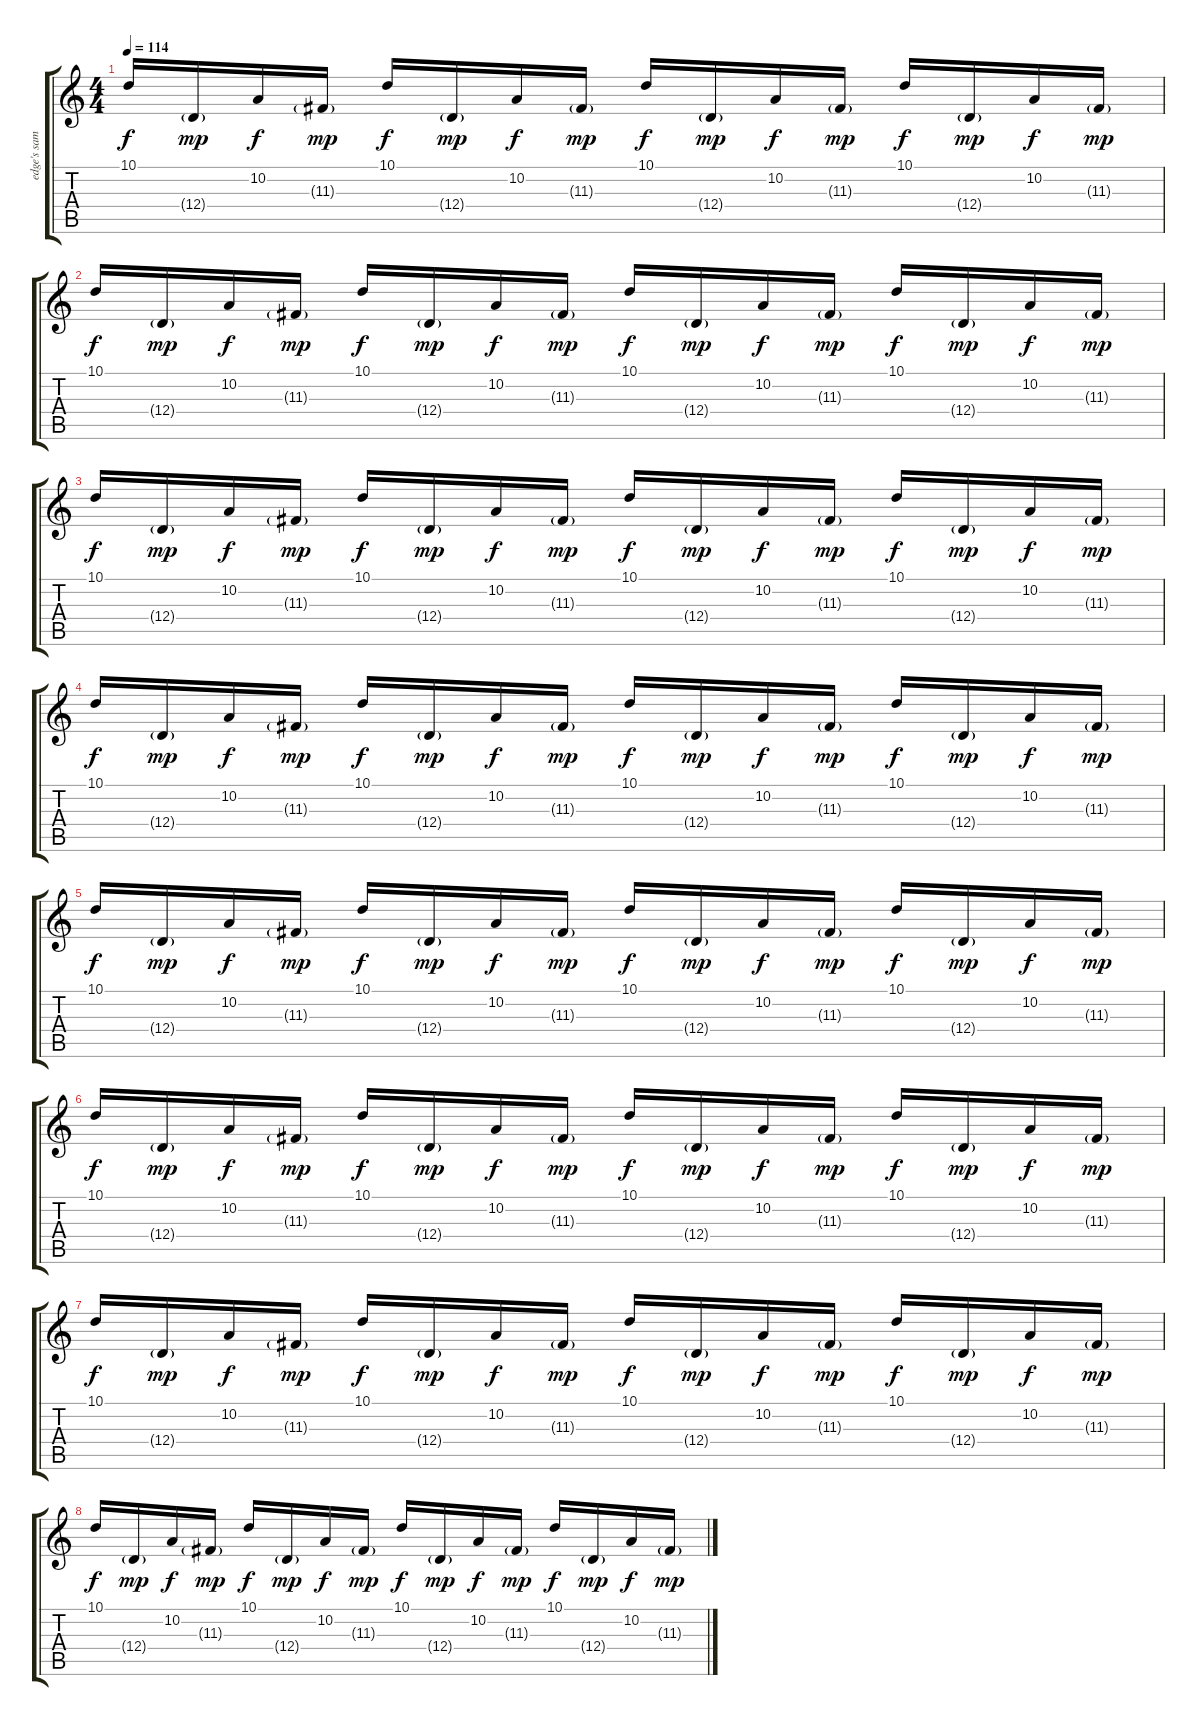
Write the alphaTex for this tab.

\track ("edge's sampler I" "edge's sam") {instrument celesta}
\staff {score tabs}
\tuning (E4 B3 G3 D3 A2 E2) {hide}
\ts (4 4)
\tempo 114
\clef g2
\ks c
10.1.16{dy f} 12.4{g}.16{dy mp} 10.2.16{dy f} 11.3{g}.16{dy mp} 10.1.16{dy f} 12.4{g}.16{dy mp} 10.2.16{dy f} 11.3{g}.16{dy mp} 10.1.16{dy f} 12.4{g}.16{dy mp} 10.2.16{dy f} 11.3{g}.16{dy mp} 10.1.16{dy f} 12.4{g}.16{dy mp} 10.2.16{dy f} 11.3{g}.16{dy mp} |
10.1.16{dy f} 12.4{g}.16{dy mp} 10.2.16{dy f} 11.3{g}.16{dy mp} 10.1.16{dy f} 12.4{g}.16{dy mp} 10.2.16{dy f} 11.3{g}.16{dy mp} 10.1.16{dy f} 12.4{g}.16{dy mp} 10.2.16{dy f} 11.3{g}.16{dy mp} 10.1.16{dy f} 12.4{g}.16{dy mp} 10.2.16{dy f} 11.3{g}.16{dy mp} |
10.1.16{dy f} 12.4{g}.16{dy mp} 10.2.16{dy f} 11.3{g}.16{dy mp} 10.1.16{dy f} 12.4{g}.16{dy mp} 10.2.16{dy f} 11.3{g}.16{dy mp} 10.1.16{dy f} 12.4{g}.16{dy mp} 10.2.16{dy f} 11.3{g}.16{dy mp} 10.1.16{dy f} 12.4{g}.16{dy mp} 10.2.16{dy f} 11.3{g}.16{dy mp} |
10.1.16{dy f} 12.4{g}.16{dy mp} 10.2.16{dy f} 11.3{g}.16{dy mp} 10.1.16{dy f} 12.4{g}.16{dy mp} 10.2.16{dy f} 11.3{g}.16{dy mp} 10.1.16{dy f} 12.4{g}.16{dy mp} 10.2.16{dy f} 11.3{g}.16{dy mp} 10.1.16{dy f} 12.4{g}.16{dy mp} 10.2.16{dy f} 11.3{g}.16{dy mp} |
10.1.16{dy f} 12.4{g}.16{dy mp} 10.2.16{dy f} 11.3{g}.16{dy mp} 10.1.16{dy f} 12.4{g}.16{dy mp} 10.2.16{dy f} 11.3{g}.16{dy mp} 10.1.16{dy f} 12.4{g}.16{dy mp} 10.2.16{dy f} 11.3{g}.16{dy mp} 10.1.16{dy f} 12.4{g}.16{dy mp} 10.2.16{dy f} 11.3{g}.16{dy mp} |
10.1.16{dy f} 12.4{g}.16{dy mp} 10.2.16{dy f} 11.3{g}.16{dy mp} 10.1.16{dy f} 12.4{g}.16{dy mp} 10.2.16{dy f} 11.3{g}.16{dy mp} 10.1.16{dy f} 12.4{g}.16{dy mp} 10.2.16{dy f} 11.3{g}.16{dy mp} 10.1.16{dy f} 12.4{g}.16{dy mp} 10.2.16{dy f} 11.3{g}.16{dy mp} |
10.1.16{dy f} 12.4{g}.16{dy mp} 10.2.16{dy f} 11.3{g}.16{dy mp} 10.1.16{dy f} 12.4{g}.16{dy mp} 10.2.16{dy f} 11.3{g}.16{dy mp} 10.1.16{dy f} 12.4{g}.16{dy mp} 10.2.16{dy f} 11.3{g}.16{dy mp} 10.1.16{dy f} 12.4{g}.16{dy mp} 10.2.16{dy f} 11.3{g}.16{dy mp} |
10.1.16{dy f volume 0} 12.4{g}.16{dy mp} 10.2.16{dy f} 11.3{g}.16{dy mp} 10.1.16{dy f} 12.4{g}.16{dy mp} 10.2.16{dy f} 11.3{g}.16{dy mp} 10.1.16{dy f} 12.4{g}.16{dy mp} 10.2.16{dy f} 11.3{g}.16{dy mp} 10.1.16{dy f} 12.4{g}.16{dy mp} 10.2.16{dy f} 11.3{g}.16{dy mp}
